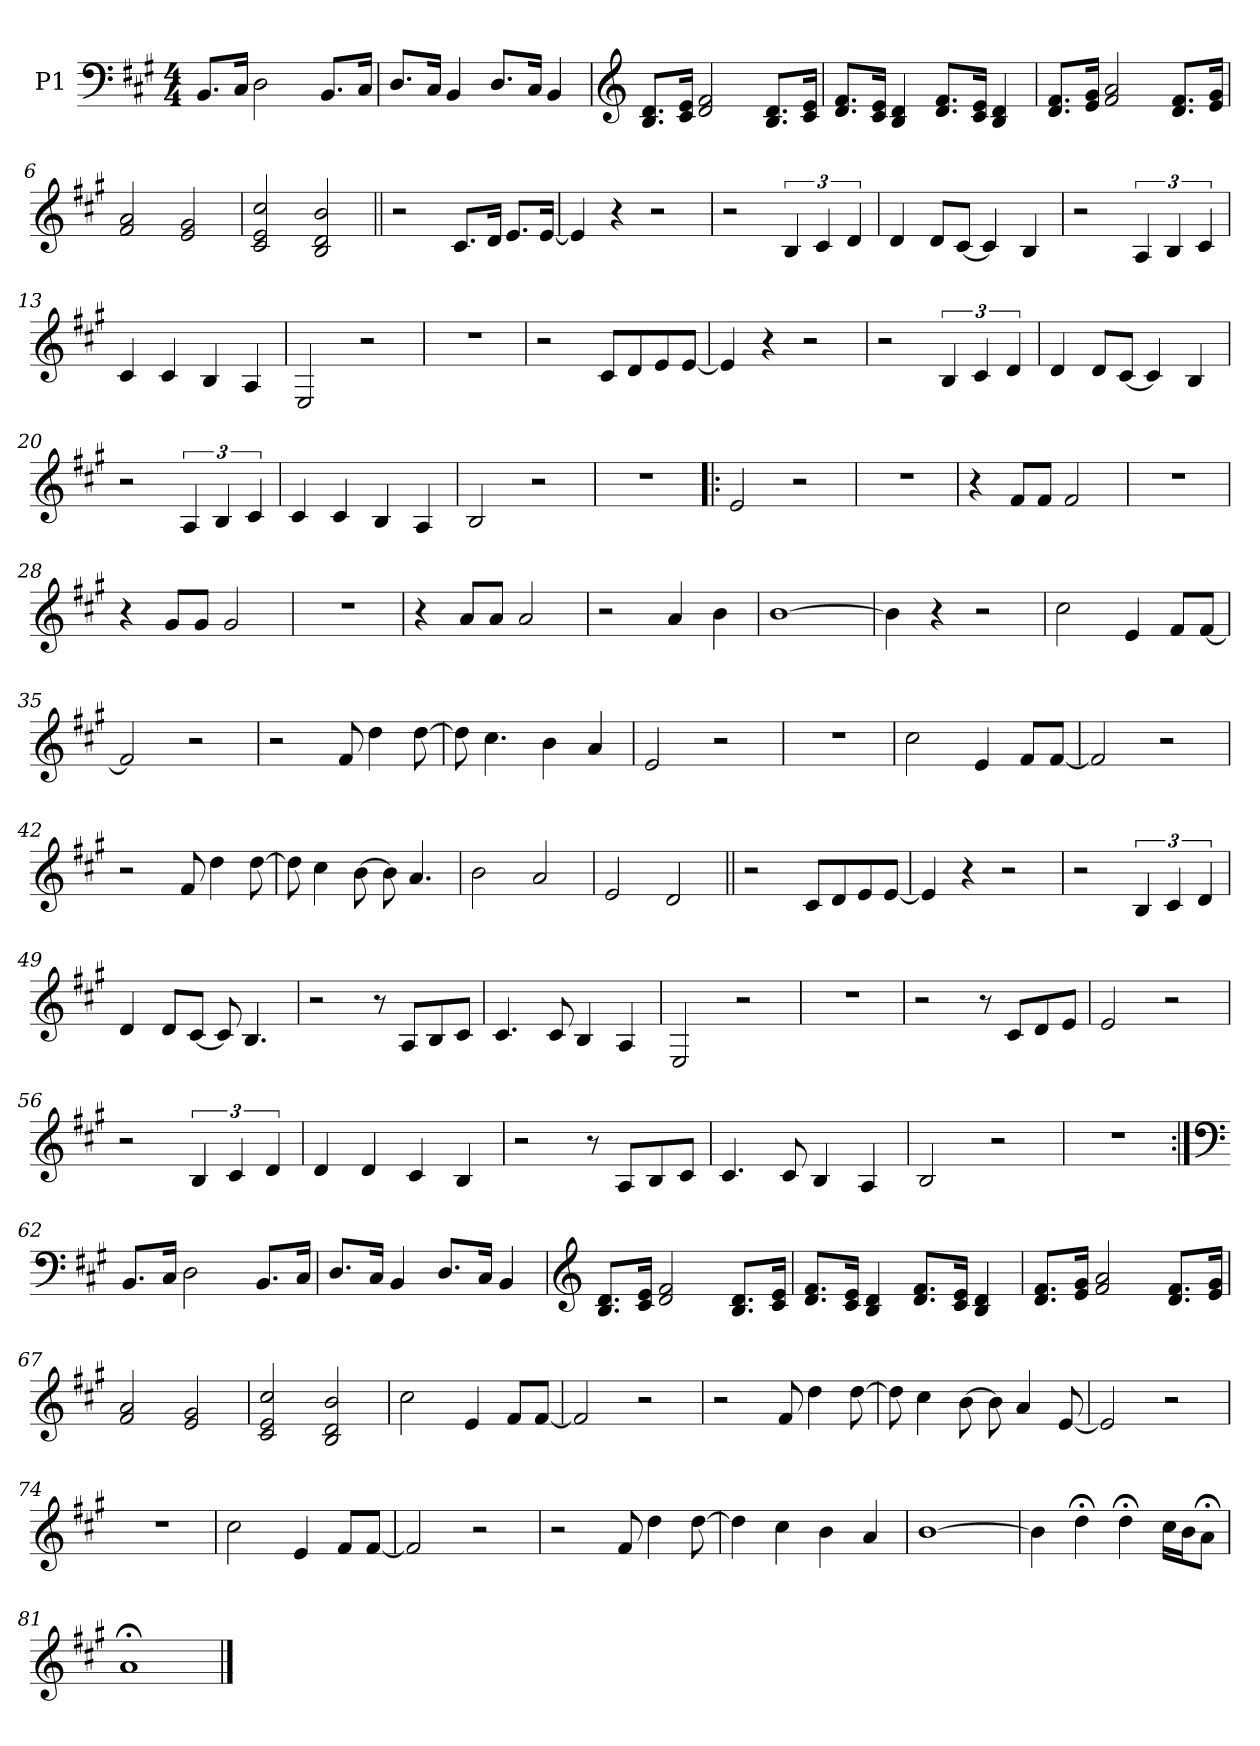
**kern
*part1
*staff1
*I"P1
*clefF4
*k[f#c#g#]
*M4/4
*MM126
=1
8.BB/L
16C#/Jk
2D\
8.BB/L
16C#/Jk
=2
8.D/L
16C#/Jk
4BB/
8.D/L
16C#/Jk
4BB/
=3
*clefG2
8.B/ 8.d/L
16c#/ 16e/Jk
2d/ 2f#/
8.B/ 8.d/L
16c#/ 16e/Jk
=4
8.d/ 8.f#/L
16c#/ 16e/Jk
4B/ 4d/
8.d/ 8.f#/L
16c#/ 16e/Jk
4B/ 4d/
!!LO:LB:g=z
=5
8.d/ 8.f#/L
16e/ 16g#/Jk
2f#/ 2a/
8.d/ 8.f#/L
16e/ 16g#/Jk
=6
2f#/ 2a/
2e/ 2g#/
=7
2c#/ 2e/ 2cc#/
2B/ 2d/ 2b/
=8||
2r
8.c#/L
16d/Jk
8.e/L
[16e/Jk
=9
4e/]
4r
2r
=10
2r
6B/
6c#/
6d/
!!LO:LB:g=z
=11
4d/
8d/L
[8c#/J
4c#/]
4B/
=12
2r
6A/
6B/
6c#/
=13
4c#/
4c#/
4B/
4A/
=14
2E/
2r
=15
1r
=16
2r
8c#/L
8d/
8e/
[8e/J
=17
4e/]
4r
2r
!!LO:LB:g=z
=18
2r
6B/
6c#/
6d/
=19
4d/
8d/L
[8c#/J
4c#/]
4B/
=20
2r
6A/
6B/
6c#/
=21
4c#/
4c#/
4B/
4A/
=22
2B/
2r
=23
1r
=24!|:
2e/
2r
!!LO:LB:g=z
=25
1r
=26
4r
8f#/L
8f#/J
2f#/
=27
1r
=28
4r
8g#/L
8g#/J
2g#/
=29
1r
=30
4r
8a/L
8a/J
2a/
!!LO:LB:g=z
=31
2r
4a/
4b\
=32
[1b
=33
4b\]
4r
2r
=34
2cc#\
4e/
8f#/L
[8f#/J
=35
2f#/]
2r
=36
2r
8f#/
4dd\
[8dd\
=37
8dd\]
4.cc#\
4b\
4a/
!!LO:LB:g=z
=38
2e/
2r
=39
1r
=40
2cc#\
4e/
8f#/L
[8f#/J
=41
2f#/]
2r
=42
2r
8f#/
4dd\
[8dd\
=43
8dd\]
4cc#\
[8b\
8b\]
4.a/
=44
2b\
2a/
!!LO:LB:g=z
=45
2e/
2d/
=46||
2r
8c#/L
8d/
8e/
[8e/J
=47
4e/]
4r
2r
=48
2r
6B/
6c#/
6d/
=49
4d/
8d/L
[8c#/J
8c#/]
4.B/
=50
2r
8r
8A/L
8B/
8c#/J
!!LO:LB:g=z
=51
4.c#/
8c#/
4B/
4A/
=52
2E/
2r
=53
1r
=54
2r
8r
8c#/L
8d/
8e/J
=55
2e/
2r
=56
2r
6B/
6c#/
6d/
=57
4d/
4d/
4c#/
4B/
!!LO:LB:g=z
=58
2r
8r
8A/L
8B/
8c#/J
=59
4.c#/
8c#/
4B/
4A/
=60
2B/
2r
=61
1r
=62:|!
*clefF4
8.BB/L
16C#/Jk
2D\
8.BB/L
16C#/Jk
!!LO:LB:g=z
=63
8.D/L
16C#/Jk
4BB/
8.D/L
16C#/Jk
4BB/
=64
*clefG2
8.B/ 8.d/L
16c#/ 16e/Jk
2d/ 2f#/
8.B/ 8.d/L
16c#/ 16e/Jk
=65
8.d/ 8.f#/L
16c#/ 16e/Jk
4B/ 4d/
8.d/ 8.f#/L
16c#/ 16e/Jk
4B/ 4d/
=66
8.d/ 8.f#/L
16e/ 16g#/Jk
2f#/ 2a/
8.d/ 8.f#/L
16e/ 16g#/Jk
=67
2f#/ 2a/
2e/ 2g#/
!!LO:PB:g=z
=68
2c#/ 2e/ 2cc#/
2B/ 2d/ 2b/
=69
2cc#\
4e/
8f#/L
[8f#/J
=70
2f#/]
2r
=71
2r
8f#/
4dd\
[8dd\
=72
8dd\]
4cc#\
[8b\
8b\]
4a/
[8e/
=73
2e/]
2r
=74
1r
!!LO:LB:g=z
=75
2cc#\
4e/
8f#/L
[8f#/J
=76
2f#/]
2r
=77
2r
8f#/
4dd\
[8dd\
=78
4dd\]
4cc#\
4b\
4a/
=79
[1b
=80
4b\]
4dd;<\
4dd;<\
16cc#\LL
16b\J
8a;<\J
!!LO:LB:g=z
=81
1a;<
==
*-
